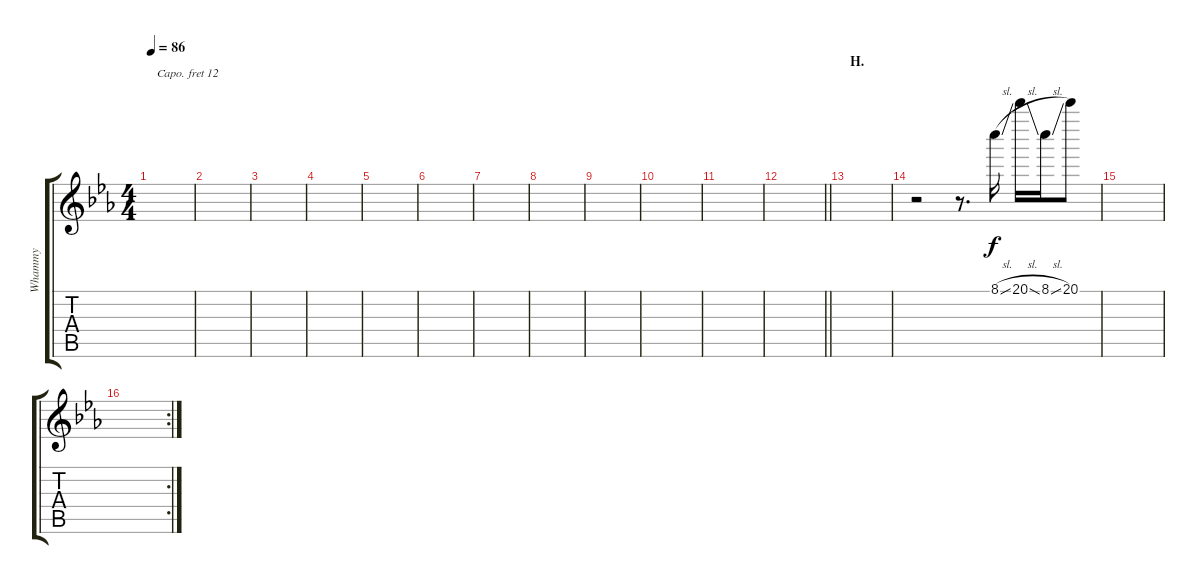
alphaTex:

\track ("Whammy" "Whammy") {instrument distortionguitar}
\staff {score tabs}
\capo 12
\tuning (E4 B3 G3 D3 A2 E2) {hide}
\ts (4 4)
\tempo 86
\clef g2
\ks eb
|
|
|
|
|
|
|
|
|
|
|
\barLineRight lightlight
|
\section ("" "H.")
|
r.2 r.8{d} 8.1{sl}.16{volume 13} 20.1{sl}.16 8.1{sl}.16 20.1.8 |
|
\rc 2
